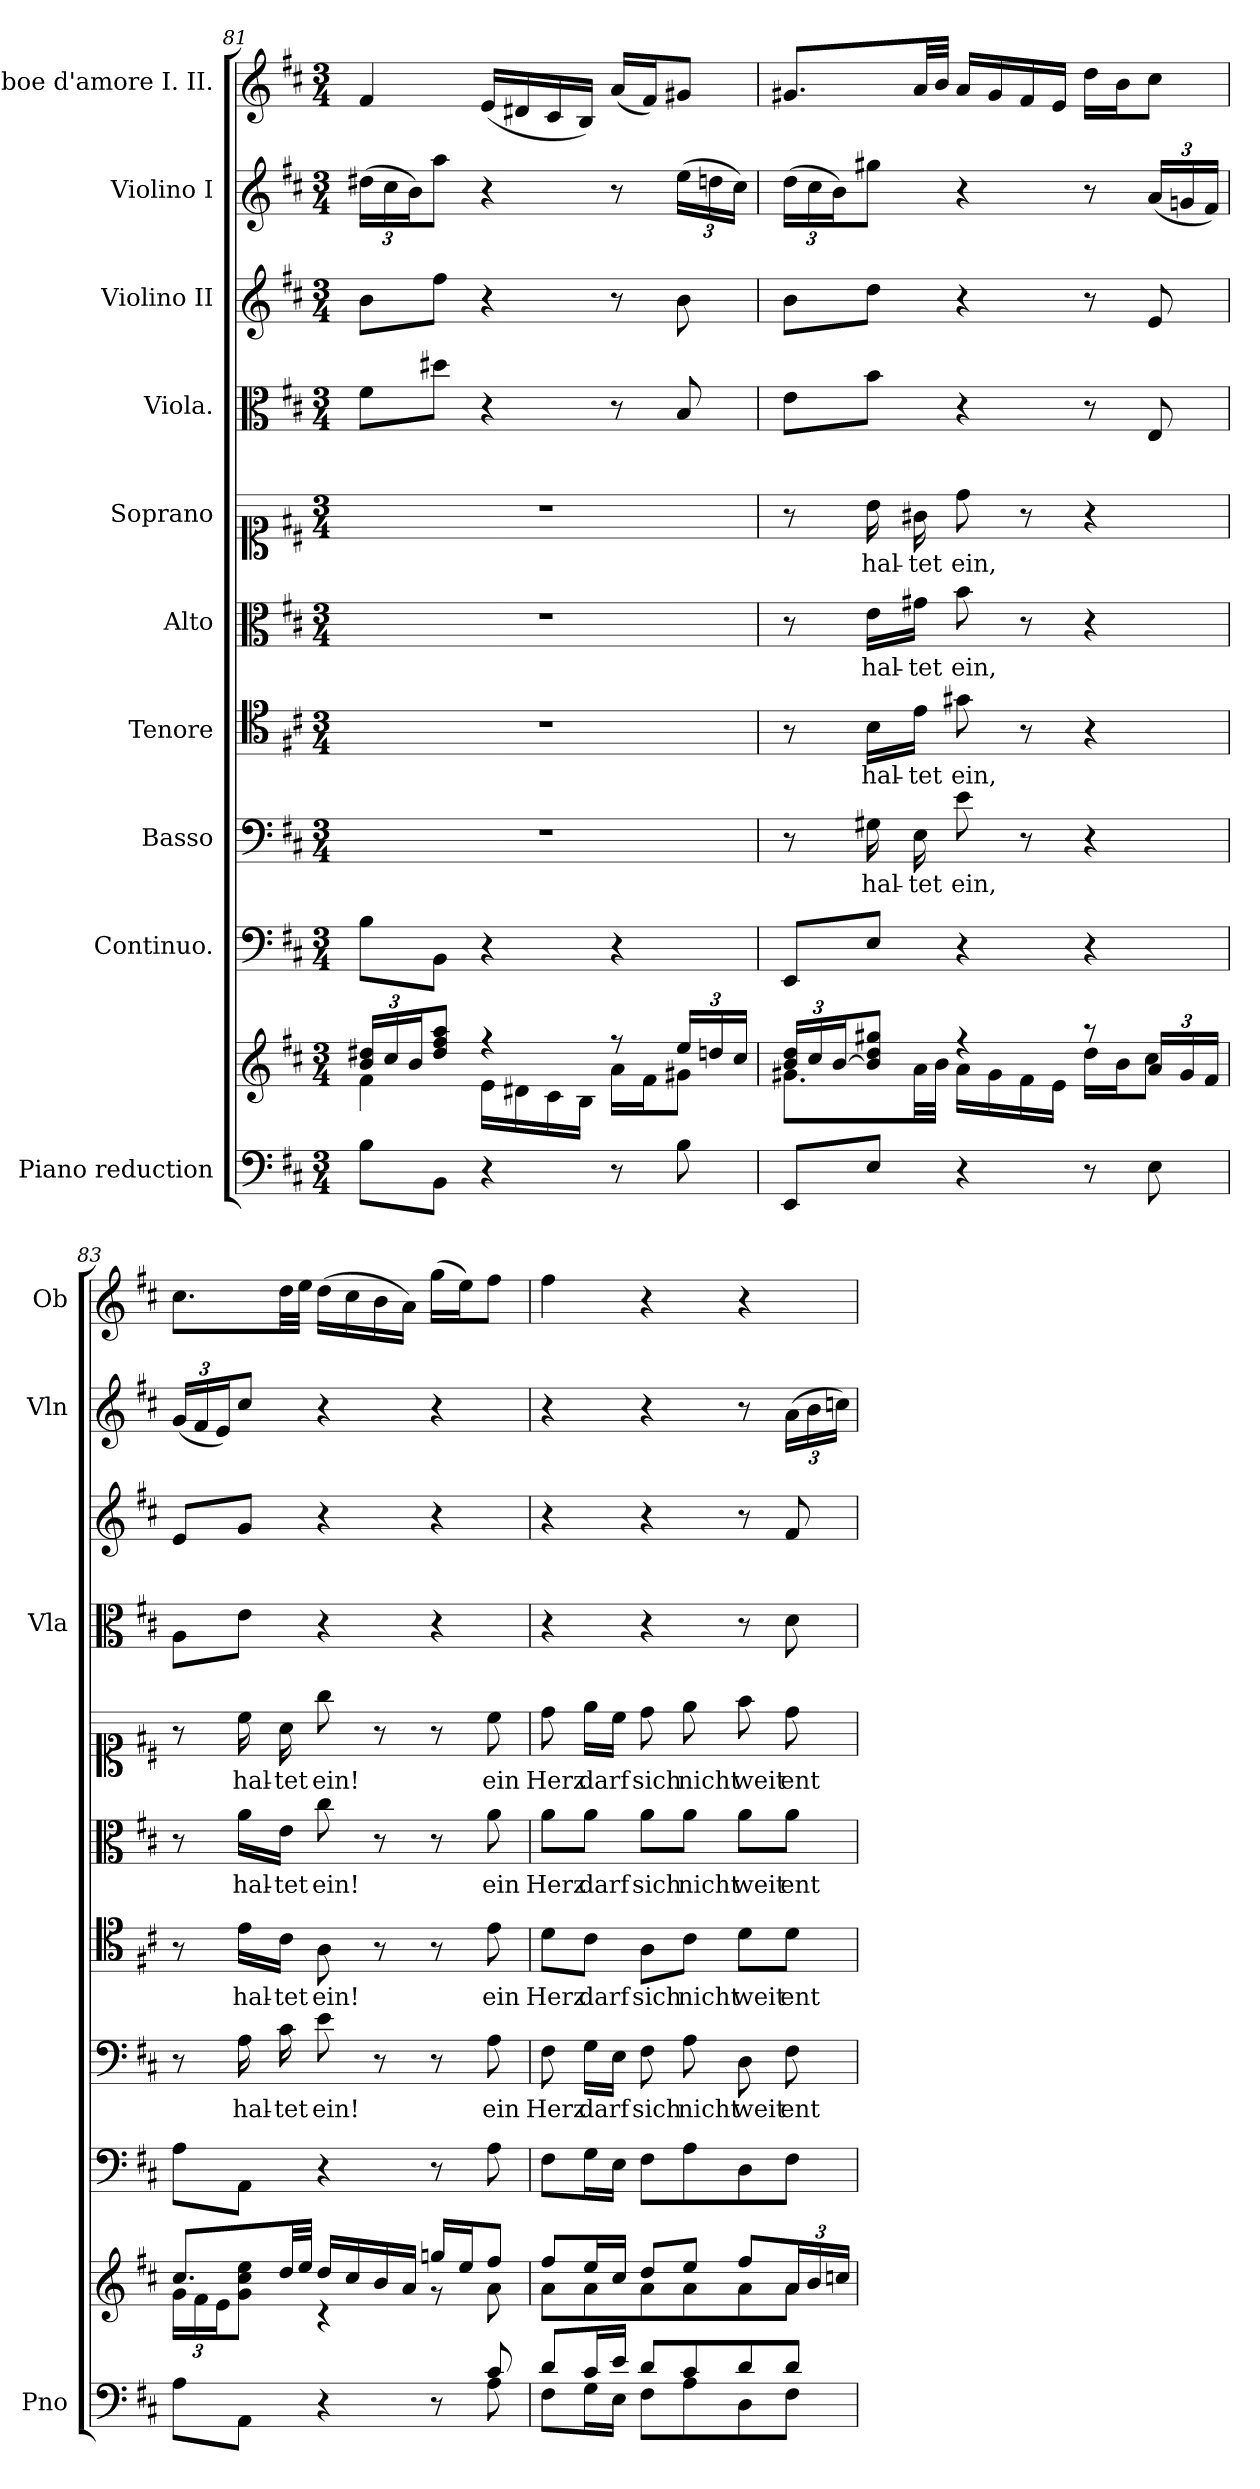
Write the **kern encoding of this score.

**kern	**kern	**kern	**kern	**text	**kern	**text	**kern	**text	**kern	**text	**kern	**kern	**kern	**kern
*part10	*part10	*part9	*part8	*part8	*part7	*part7	*part6	*part6	*part5	*part5	*part4	*part3	*part2	*part1
*staff11	*staff10	*staff9	*staff8	*staff8	*staff7	*staff7	*staff6	*staff6	*staff5	*staff5	*staff4	*staff3	*staff2	*staff1
*I"Piano reduction	*	*I"Continuo.	*I"Basso	*	*I"Tenore	*	*I"Alto	*	*I"Soprano	*	*I"Viola.	*I"Violino II	*I"Violino I	*I"Oboe d'amore I. II.
*I'Pno	*	*	*	*	*	*	*	*	*	*	*I'Vla	*	*I'Vln	*I'Ob
*clefF4	*clefG2	*clefF4	*clefF4	*	*clefC4	*	*clefC3	*	*clefC1	*	*clefC3	*clefG2	*clefG2	*clefG2
*k[f#c#]	*k[f#c#]	*k[f#c#]	*k[f#c#]	*	*k[f#c#]	*	*k[f#c#]	*	*k[f#c#]	*	*k[f#c#]	*k[f#c#]	*k[f#c#]	*k[f#c#]
*M3/4	*M3/4	*M3/4	*M3/4	*	*M3/4	*	*M3/4	*	*M3/4	*	*M3/4	*M3/4	*M3/4	*M3/4
*	*Xbrackettup	*	*	*	*	*	*	*	*	*	*	*	*Xbrackettup	*
=81	=81	=81	=81	=81	=81	=81	=81	=81	=81	=81	=81	=81	=81	=81
*	*^	*	*	*	*	*	*	*	*	*	*	*	*	*
8B\L	24b/ 24dd#X/LL	4f#\	8B\L	2.r	.	2.r	.	2.r	.	2.r	.	8f#\L	8b\L	(24dd#X\LL	4f#/
.	24cc#/	.	.	.	.	.	.	.	.	.	.	.	.	24cc#\	.
.	24b/J	.	.	.	.	.	.	.	.	.	.	.	.	24b\J)	.
8BB\J	8dd#/ 8ff#/ 8aa/J	.	8BB\J	.	.	.	.	.	.	.	.	8dd#X\J	8ff#\J	8aa\J	.
4r	4r	16e\LL	4r	.	.	.	.	.	.	.	.	4r	4r	4r	(16e/LL
.	.	16d#X\	.	.	.	.	.	.	.	.	.	.	.	.	16d#X/
.	.	16c#\	.	.	.	.	.	.	.	.	.	.	.	.	16c#/
.	.	16B\JJ	.	.	.	.	.	.	.	.	.	.	.	.	16B/JJ)
8r	8r	16a\LL	4r	.	.	.	.	.	.	.	.	8r	8r	8r	(16a/LL
.	.	16f#\J	.	.	.	.	.	.	.	.	.	.	.	.	16f#/J)
8B\	24ee/LL	8g#X\J	.	.	.	.	.	.	.	.	.	8B/	8b\	(24ee\LL	8g#X/J
.	24ddn/	.	.	.	.	.	.	.	.	.	.	.	.	24ddn\	.
.	24cc#/JJ	.	.	.	.	.	.	.	.	.	.	.	.	24cc#\JJ)	.
=82	=82	=82	=82	=82	=82	=82	=82	=82	=82	=82	=82	=82	=82	=82	=82
8EE/L	24b/ 24dd/LL	8.g#X\L	8EE/L	8r	.	8r	.	8r	.	8r	.	8e\L	8b\L	(24dd\LL	8.g#X/L
.	24cc#/	.	.	.	.	.	.	.	.	.	.	.	.	24cc#\	.
.	[<24b/J	.	.	.	.	.	.	.	.	.	.	.	.	24b\J)	.
!	!	!	!	!	!LO:LY:b	!	!LO:LY:b	!	!LO:LY:b	!	!LO:LY:b	!	!	!	!
8E/J	8b/] 8dd/ 8gg#X/J	.	8E/J	16G#X\	hal-	16B\LL	hal-	16e\LL	hal-	16b\	hal-	8b\J	8dd\J	8gg#X\J	.
!	!	!	!	!	!LO:LY:b	!	!LO:LY:b	!	!LO:LY:b	!	!LO:LY:b	!	!	!	!
.	.	32a\LL	.	16E\	-tet	16e\JJ	-tet	16g#X\JJ	-tet	16g#X\	-tet	.	.	.	32a/LL
.	.	32b\JJJ	.	.	.	.	.	.	.	.	.	.	.	.	32b/JJJ
!	!	!	!	!	!LO:LY:b	!	!LO:LY:b	!	!LO:LY:b	!	!LO:LY:b	!	!	!	!
4r	4r	16a\LL	4r	8e\	ein,	8g#X\	ein,	8b\	ein,	8dd\	ein,	4r	4r	4r	16a/LL
.	.	16g#\	.	.	.	.	.	.	.	.	.	.	.	.	16g#/
.	.	16f#\	.	8r	.	8r	.	8r	.	8r	.	.	.	.	16f#/
.	.	16e\JJ	.	.	.	.	.	.	.	.	.	.	.	.	16e/JJ
8r	8r	16dd\LL	4r	4r	.	4r	.	4r	.	4r	.	8r	8r	8r	16dd\LL
.	.	16b\J	.	.	.	.	.	.	.	.	.	.	.	.	16b\J
8E\	24a/LL	8cc#\J	.	.	.	.	.	.	.	.	.	8E/	8e/	(24a/LL	8cc#\J
.	24g#/	.	.	.	.	.	.	.	.	.	.	.	.	24gn/	.
.	24f#/JJ	.	.	.	.	.	.	.	.	.	.	.	.	24f#/JJ)	.
=83	=83	=83	=83	=83	=83	=83	=83	=83	=83	=83	=83	=83	=83	=83	=83
*^	*	*	*	*	*	*	*	*	*	*	*	*	*	*	*
4ryy	8A\L	8.cc#/L	24g\LL	8A\L	8r	.	8r	.	8r	.	8r	.	8A\L	8e/L	(24g/LL	8.cc#\L
.	.	.	24f#\	.	.	.	.	.	.	.	.	.	.	.	24f#/	.
.	.	.	24e\J	.	.	.	.	.	.	.	.	.	.	.	24e/J)	.
!	!	!	!	!	!	!LO:LY:b	!	!LO:LY:b	!	!LO:LY:b	!	!LO:LY:b	!	!	!	!
.	8AA\J	.	8g\ 8cc#\ 8ee\J	8AA\J	16A\	hal-	16e\LL	hal-	16a\LL	hal-	16cc#\	hal-	8e\J	8g/J	8cc#/J	.
!	!	!	!	!	!	!LO:LY:b	!	!LO:LY:b	!	!LO:LY:b	!	!LO:LY:b	!	!	!	!
.	.	32dd/LL	.	.	16c#\	-tet	16c#\JJ	-tet	16e\JJ	-tet	16a\	-tet	.	.	.	32dd\LL
.	.	32ee/JJJ	.	.	.	.	.	.	.	.	.	.	.	.	.	32ee\JJJ
!	!	!	!	!	!	!LO:LY:b	!	!LO:LY:b	!	!LO:LY:b	!	!LO:LY:b	!	!	!	!
4r	4ryy	16dd/LL	4r	4r	8e\	ein!	8A\	ein!	8cc#\	ein!	8gg\	ein!	4r	4r	4r	(16dd\LL
.	.	16cc#/	.	.	.	.	.	.	.	.	.	.	.	.	.	16cc#\
.	.	16b/	.	.	8r	.	8r	.	8r	.	8r	.	.	.	.	16b\
.	.	16a/JJ	.	.	.	.	.	.	.	.	.	.	.	.	.	16a\JJ)
8r	8ryy	16ggn/LL	8r	8r	8r	.	8r	.	8r	.	8r	.	4r	4r	4r	(16gg\LL
.	.	16ee/J	.	.	.	.	.	.	.	.	.	.	.	.	.	16ee\J)
!	!	!	!	!	!	!LO:LY:b	!	!LO:LY:b	!	!LO:LY:b	!	!LO:LY:b	!	!	!	!
8c#/	8A\	8ff#/J	8a\	8A\	8A\	ein	8e\	ein	8a\	ein	8cc#\	ein	.	.	.	8ff#\J
!!LO:PB:g=z
=84	=84	=84	=84	=84	=84	=84	=84	=84	=84	=84	=84	=84	=84	=84	=84	=84
!	!	!	!	!	!	!LO:LY:b	!	!LO:LY:b	!	!LO:LY:b	!	!LO:LY:b	!	!	!	!
8d/L	8F#\L	8ff#/L	8a\L	8F#\L	8F#\	Herz	8d\L	Herz	8a\L	Herz	8dd\	Herz	4r	4r	4r	4ff#\
!	!	!	!	!	!	!LO:LY:b	!	!LO:LY:b	!	!LO:LY:b	!	!LO:LY:b	!	!	!	!
16c#/L	16G\L	16ee/L	8a\	16G\L	16G\LL	darf	8c#\J	darf	8a\J	darf	16ee\LL	darf	.	.	.	.
16e/JJ	16E\JJ	16cc#/JJ	.	16E\JJ	16E\JJ	.	.	.	.	.	16cc#\JJ	.	.	.	.	.
!	!	!	!	!	!	!LO:LY:b	!	!LO:LY:b	!	!LO:LY:b	!	!LO:LY:b	!	!	!	!
8d/L	8F#\L	8dd/L	8a\	8F#\L	8F#\	sich	8A\L	sich	8a\L	sich	8dd\	sich	4r	4r	4r	4r
!	!	!	!	!	!	!LO:LY:b	!	!LO:LY:b	!	!LO:LY:b	!	!LO:LY:b	!	!	!	!
8c#/	8A\	8ee/J	8a\	8A\	8A\	nicht	8c#\J	nicht	8a\J	nicht	8ee\	nicht	.	.	.	.
!	!	!	!	!	!	!LO:LY:b	!	!LO:LY:b	!	!LO:LY:b	!	!LO:LY:b	!	!	!	!
8d/	8D\	8ff#/L	8a\	8D\	8D\	weit	8d\L	weit	8a\L	weit	8ff#\	weit	8r	8r	8r	4r
!	!	!	!	!	!	!LO:LY:b	!	!LO:LY:b	!	!LO:LY:b	!	!LO:LY:b	!	!	!	!
8d/J	8F#\J	24a/L	8a\J	8F#\J	8F#\	ent-	8d\J	ent-	8a\J	ent-	8dd\	ent-	8d\	8f#/	(24a\LL	.
.	.	24b/	.	.	.	.	.	.	.	.	.	.	.	.	24b\	.
.	.	24ccn/JJ	.	.	.	.	.	.	.	.	.	.	.	.	24ccn\JJ)	.
*v	*v	*	*	*	*	*	*	*	*	*	*	*	*	*	*	*
*	*v	*v	*	*	*	*	*	*	*	*	*	*	*	*	*
=	=	=	=	=	=	=	=	=	=	=	=	=	=	=
*-	*-	*-	*-	*-	*-	*-	*-	*-	*-	*-	*-	*-	*-	*-
